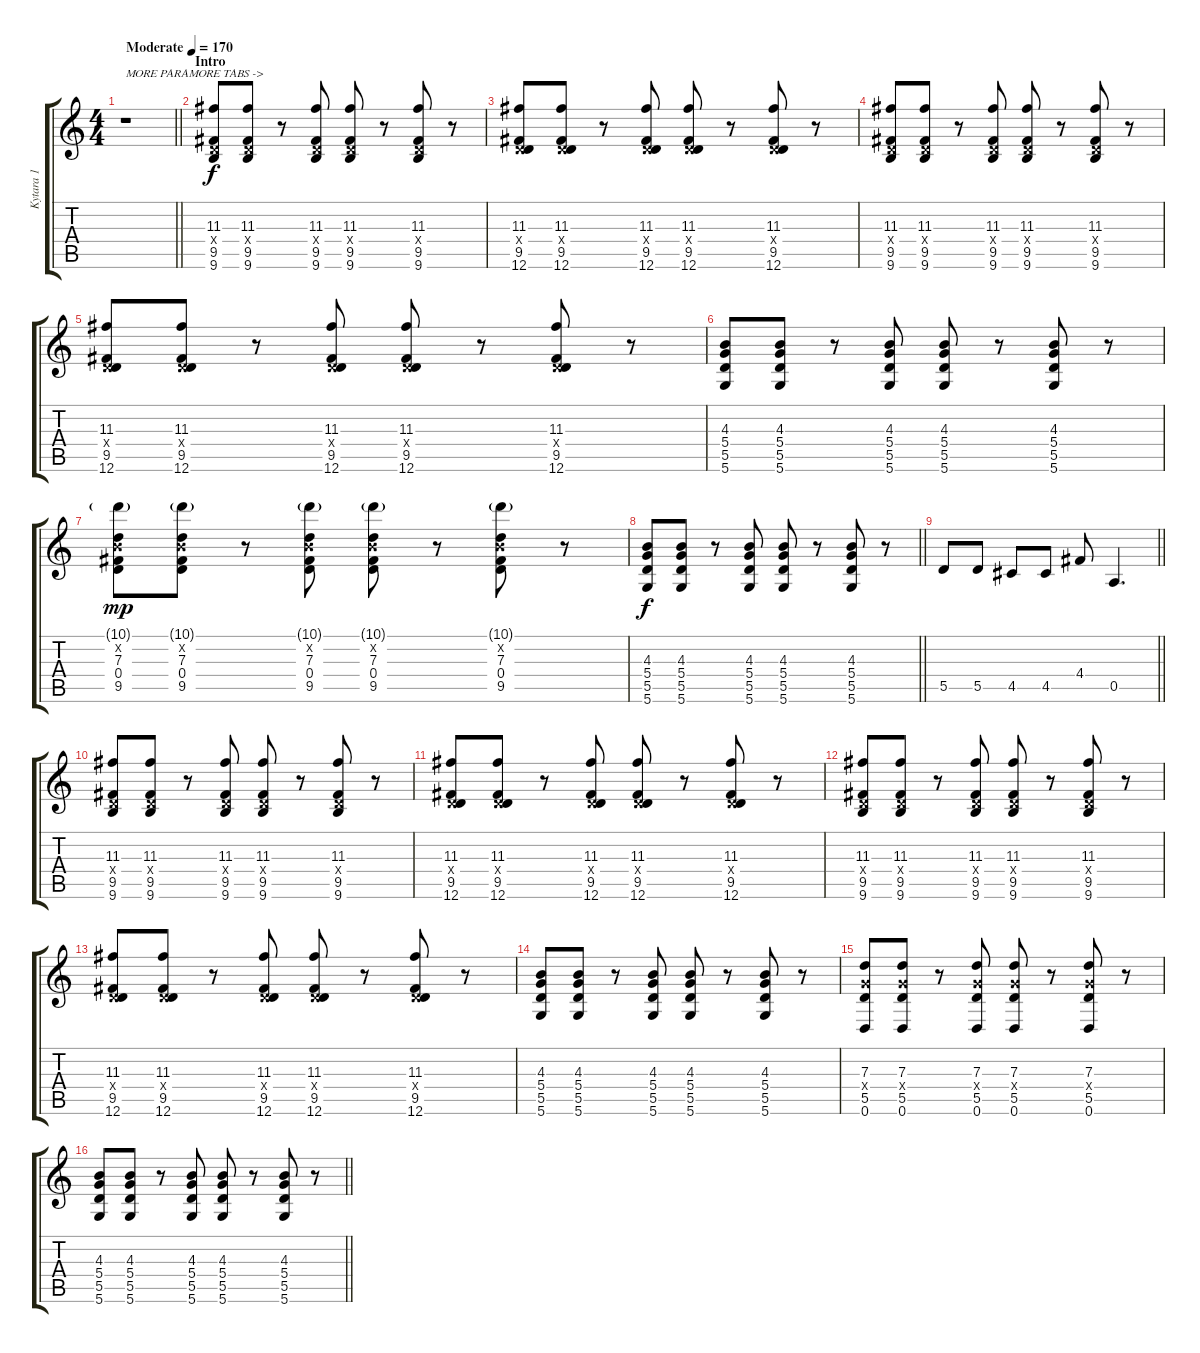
\track ("Kytara 1" "Kytara 1") {instrument distortionguitar}
\staff {score tabs}
\tuning (E4 B3 G3 D3 A2 D2) {hide}
\ts (4 4)
\tempo (170 "Moderate")
\clef g2
\barLineRight lightlight
\ks c
r.1{txt "MORE PARAMORE TABS ->" dy f instrument distortionguitar} |
\section ("" "Intro")
(11.3 0.4{x} 9.5 9.6).8 (11.3 0.4{x} 9.5 9.6).8 r.8 (11.3 0.4{x} 9.5 9.6).8 (11.3 0.4{x} 9.5 9.6).8 r.8 (11.3 0.4{x} 9.5 9.6).8 r.8 |
(11.3 0.4{x} 9.5 12.6).8 (11.3 0.4{x} 9.5 12.6).8 r.8 (11.3 0.4{x} 9.5 12.6).8 (11.3 0.4{x} 9.5 12.6).8 r.8 (11.3 0.4{x} 9.5 12.6).8 r.8 |
(11.3 0.4{x} 9.5 9.6).8 (11.3 0.4{x} 9.5 9.6).8 r.8 (11.3 0.4{x} 9.5 9.6).8 (11.3 0.4{x} 9.5 9.6).8 r.8 (11.3 0.4{x} 9.5 9.6).8 r.8 |
(11.3 0.4{x} 9.5 12.6).8 (11.3 0.4{x} 9.5 12.6).8 r.8 (11.3 0.4{x} 9.5 12.6).8 (11.3 0.4{x} 9.5 12.6).8 r.8 (11.3 0.4{x} 9.5 12.6).8 r.8 |
(4.3 5.4 5.5 5.6).8 (4.3 5.4 5.5 5.6).8 r.8 (4.3 5.4 5.5 5.6).8 (4.3 5.4 5.5 5.6).8 r.8 (4.3 5.4 5.5 5.6).8 r.8 |
(10.1{g} 0.2{x} 7.3 0.4 9.5).8{dy mp} (10.1{g} 0.2{x} 7.3 0.4 9.5).8 r.8 (10.1{g} 0.2{x} 7.3 0.4 9.5).8 (10.1{g} 0.2{x} 7.3 0.4 9.5).8 r.8 (10.1{g} 0.2{x} 7.3 0.4 9.5).8 r.8 |
\barLineRight lightlight
(4.3 5.4 5.5 5.6).8{dy f} (4.3 5.4 5.5 5.6).8 r.8 (4.3 5.4 5.5 5.6).8 (4.3 5.4 5.5 5.6).8 r.8 (4.3 5.4 5.5 5.6).8 r.8 |
\barLineRight lightlight
5.5.8 5.5.8 4.5.8 4.5.8 4.4.8 0.5.4{d} |
\section ("" "")
(11.3 0.4{x} 9.5 9.6).8 (11.3 0.4{x} 9.5 9.6).8 r.8 (11.3 0.4{x} 9.5 9.6).8 (11.3 0.4{x} 9.5 9.6).8 r.8 (11.3 0.4{x} 9.5 9.6).8 r.8 |
(11.3 0.4{x} 9.5 12.6).8 (11.3 0.4{x} 9.5 12.6).8 r.8 (11.3 0.4{x} 9.5 12.6).8 (11.3 0.4{x} 9.5 12.6).8 r.8 (11.3 0.4{x} 9.5 12.6).8 r.8 |
(11.3 0.4{x} 9.5 9.6).8 (11.3 0.4{x} 9.5 9.6).8 r.8 (11.3 0.4{x} 9.5 9.6).8 (11.3 0.4{x} 9.5 9.6).8 r.8 (11.3 0.4{x} 9.5 9.6).8 r.8 |
(11.3 0.4{x} 9.5 12.6).8 (11.3 0.4{x} 9.5 12.6).8 r.8 (11.3 0.4{x} 9.5 12.6).8 (11.3 0.4{x} 9.5 12.6).8 r.8 (11.3 0.4{x} 9.5 12.6).8 r.8 |
(4.3 5.4 5.5 5.6).8 (4.3 5.4 5.5 5.6).8 r.8 (4.3 5.4 5.5 5.6).8 (4.3 5.4 5.5 5.6).8 r.8 (4.3 5.4 5.5 5.6).8 r.8 |
(7.3 5.4{x} 5.5 0.6).8 (7.3 5.4{x} 5.5 0.6).8 r.8 (7.3 5.4{x} 5.5 0.6).8 (7.3 5.4{x} 5.5 0.6).8 r.8 (7.3 5.4{x} 5.5 0.6).8 r.8 |
\barLineRight lightlight
(4.3 5.4 5.5 5.6).8 (4.3 5.4 5.5 5.6).8 r.8 (4.3 5.4 5.5 5.6).8 (4.3 5.4 5.5 5.6).8 r.8 (4.3 5.4 5.5 5.6).8 r.8
